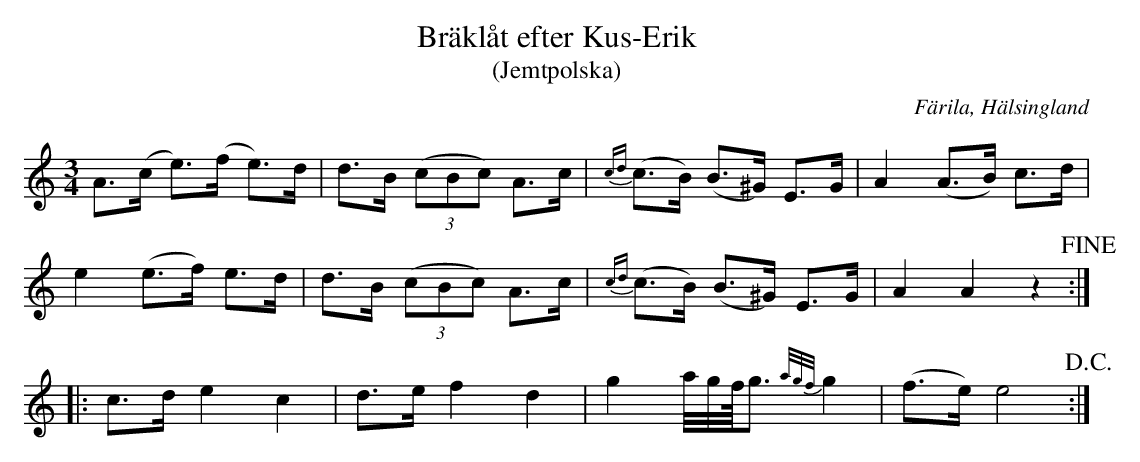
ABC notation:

X:1
T: Bräklåt efter Kus-Erik
T: (Jemtpolska)
O: Färila, Hälsingland
M: 3/4
L: 1/8
K: Am
A>(c e>)(f e)>d | d>B ((3cBc) A>c | {cd}(c>B) (B>^G)   E>G      | A2    (A>B) c>d  |
e2   (e>f) e>d  | d>B ((3cBc) A>c | {cd}(c>B)    (B>^G)   E>G      | A2    A2    z2  !fine! ::
K: C
c>d  e2    c2   | d>e f2      d2  | g2        a//g//f//<g {a/g/f/}g2 | (f>e) e4 !D.C.!       :|
